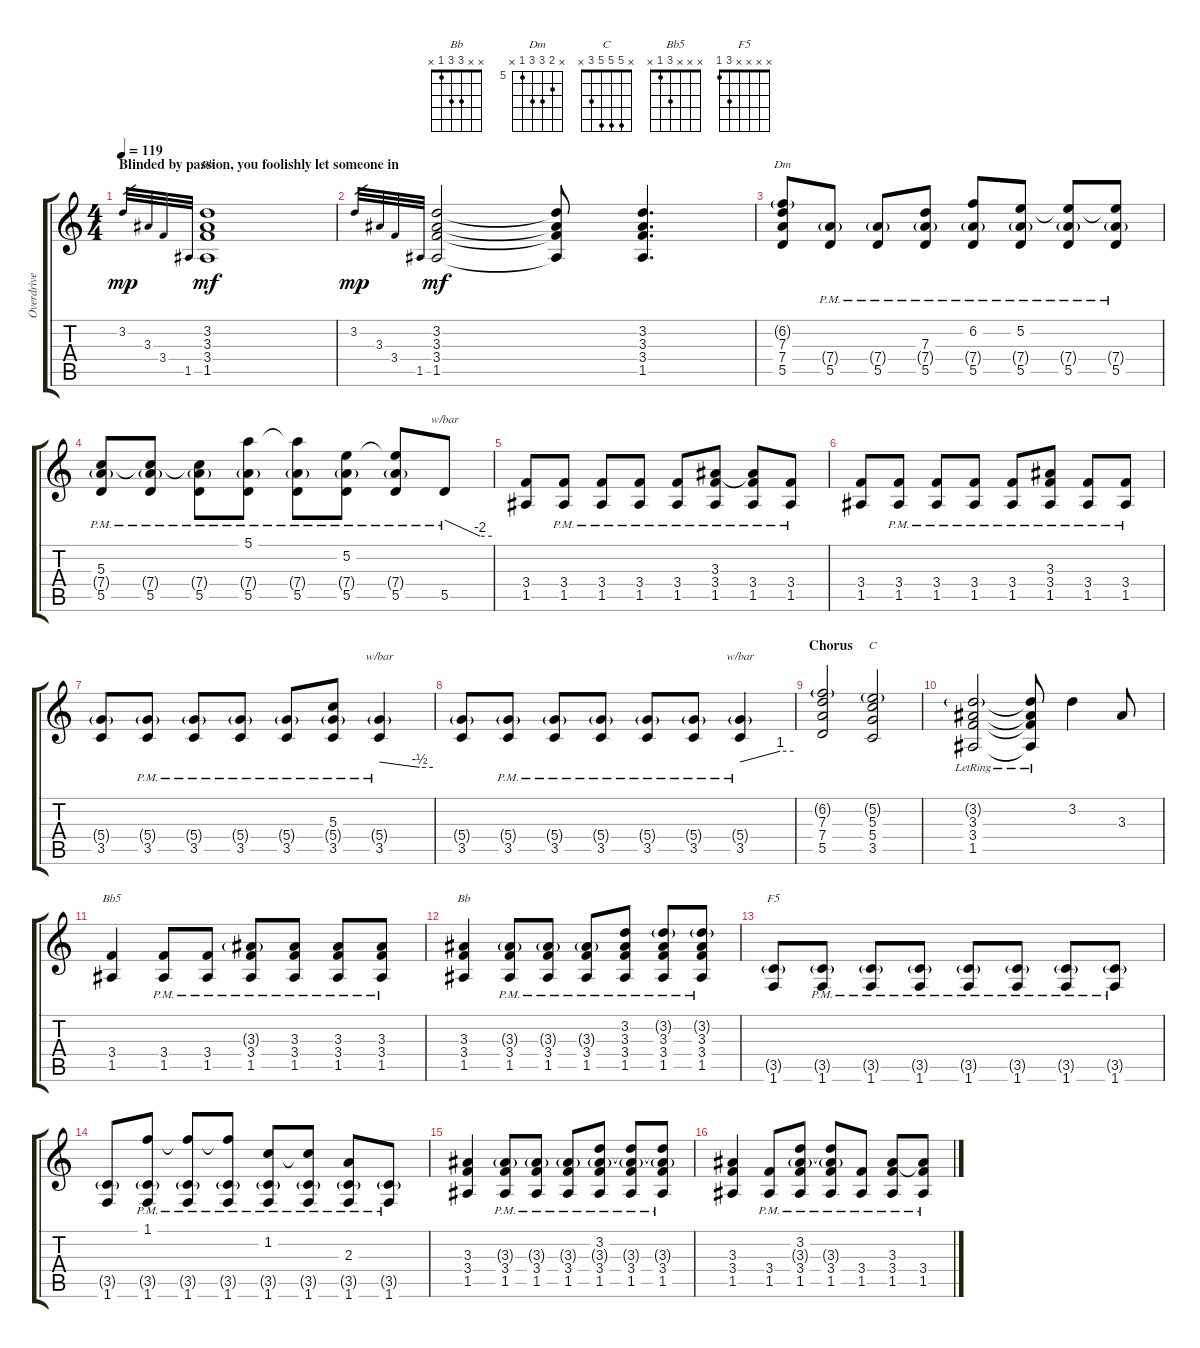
\track ("Overdrive Guitar-R channel" "Overdrive ") {instrument overdrivenguitar}
\staff {score tabs}
\tuning (E4 B3 G3 D3 A2 E2) {hide}
\chord ("Bb" x 3 3 3 1 x)
\chord ("Dm" x 6 7 7 5 x) {firstfret 5}
\chord ("C" x 5 5 5 3 x)
\chord ("Bb5" x x x 3 1 x)
\chord ("Bb" x x 3 3 1 x)
\chord ("F5" x x x x 3 1)
\ts (4 4)
\section ("" "Blinded by passion, you foolishly let someone in")
\tempo 119
\clef g2
\ks c
3.2.32{gr dy mp} 3.3.32{gr} 3.4.32{gr} 1.5.32{gr} (3.2 3.3 3.4 1.5).1{ch "Bb" dy mf} |
3.2.32{gr dy mp} 3.3.32{gr} 3.4.32{gr} 1.5.32{gr} (3.2 3.3 3.4 1.5).2{dy mf} (3.2{t} 3.3{t} 3.4{t} 1.5{t}).8 (3.2 3.3 3.4 1.5).4{d} |
(6.2{g} 7.3 7.4 5.5).8{ch "Dm"} (7.4{g pm} 5.5{pm}).8 (7.4{g pm} 5.5{pm}).8 (7.3{pm} 7.4{g pm} 5.5{pm}).8 (6.2{pm} 7.4{g pm} 5.5{pm}).8 (5.2 7.4{g pm} 5.5{pm}).8 (5.2{t} 7.4{g pm} 5.5{pm}).8 (5.2{t} 7.4{g pm} 5.5{pm}).8 |
(5.3 7.4{g pm} 5.5{pm}).8 (5.3{t} 7.4{g pm} 5.5{pm}).8 (5.3{t} 7.4{g pm} 5.5{pm}).8 (5.1 7.4{g pm} 5.5{pm}).8 (5.1{t} 7.4{g pm} 5.5{pm}).8 (5.2 7.4{g pm} 5.5{pm}).8 (5.2{t} 7.4{g pm} 5.5{pm}).8 5.5{pm}.8{tbe (custom default 0 0 45 -8 60 -8)} |
(3.4 1.5).8 (3.4{pm} 1.5{pm}).8 (3.4{pm} 1.5{pm}).8 (3.4{pm} 1.5{pm}).8 (3.4{pm} 1.5{pm}).8 (3.3 3.4{pm} 1.5{pm}).8 (3.3{t} 3.4{pm} 1.5{pm}).8 (3.4{pm} 1.5{pm}).8 |
(3.4 1.5).8 (3.4{pm} 1.5{pm}).8 (3.4{pm} 1.5{pm}).8 (3.4{pm} 1.5{pm}).8 (3.4{pm} 1.5{pm}).8 (3.3 3.4{pm} 1.5{pm}).8 (3.4{pm} 1.5{pm}).8 (3.4{pm} 1.5{pm}).8 |
(5.4{g} 3.5).8 (5.4{g pm} 3.5{pm}).8 (5.4{g pm} 3.5{pm}).8 (5.4{g pm} 3.5{pm}).8 (5.4{g pm} 3.5{pm}).8 (5.3 5.4{g pm} 3.5{pm}).8 (5.4{g pm} 3.5{pm}).4{tbe (custom default 0 0 45 -2 60 -2)} |
(5.4{g} 3.5).8 (5.4{g pm} 3.5{pm}).8 (5.4{g pm} 3.5{pm}).8 (5.4{g pm} 3.5{pm}).8 (5.4{g pm} 3.5{pm}).8 (5.4{g pm} 3.5{pm}).8 (5.4{g pm} 3.5{pm}).4{tbe (custom default 0 0 45 4 60 4)} |
\section ("" "Chorus")
(6.2{g} 7.3 7.4 5.5).2 (5.2{g} 5.3 5.4 3.5).2{ch "C"} |
(3.2{g lr} 3.3{lr} 3.4{lr} 1.5{lr}).2 (3.2{lr t} 3.3{lr t} 3.4{lr t} 1.5{lr t}).8 3.2.4 3.3.8 |
(3.4 1.5).4{ch "Bb5"} (3.4{pm} 1.5{pm}).8 (3.4{pm} 1.5{pm}).8 (3.3{g} 3.4{pm} 1.5{pm}).8 (3.3 3.4{pm} 1.5{pm}).8 (3.3 3.4{pm} 1.5{pm}).8 (3.3 3.4{pm} 1.5{pm}).8 |
(3.3 3.4 1.5).4{ch "Bb"} (3.3{g} 3.4{pm} 1.5{pm}).8 (3.3{g} 3.4{pm} 1.5{pm}).8 (3.3{g} 3.4{pm} 1.5{pm}).8 (3.2 3.3 3.4{pm} 1.5{pm}).8 (3.2{g} 3.3 3.4{pm} 1.5{pm}).8 (3.2{g} 3.3 3.4{pm} 1.5{pm}).8 |
(3.5{g} 1.6).8{ch "F5"} (3.5{g pm} 1.6{pm}).8 (3.5{g pm} 1.6{pm}).8 (3.5{g pm} 1.6{pm}).8 (3.5{g pm} 1.6{pm}).8 (3.5{g pm} 1.6{pm}).8 (3.5{g pm} 1.6{pm}).8 (3.5{g pm} 1.6{pm}).8 |
(3.5{g} 1.6).8 (1.1 3.5{g pm} 1.6{pm}).8 (1.1{t} 3.5{g pm} 1.6{pm}).8 (1.1{t} 3.5{g pm} 1.6{pm}).8 (1.2 3.5{g pm} 1.6{pm}).8 (1.2{t} 3.5{g pm} 1.6{pm}).8 (2.3 3.5{g pm} 1.6{pm}).8 (3.5{g pm} 1.6{pm}).8 |
(3.3 3.4 1.5).4 (3.3{g} 3.4{pm} 1.5{pm}).8 (3.3{g} 3.4{pm} 1.5{pm}).8 (3.3{g} 3.4{pm} 1.5{pm}).8 (3.2 3.3{g} 3.4{pm} 1.5{pm}).8 (3.2{t} 3.3{g} 3.4{pm} 1.5{pm}).8 (3.2{t} 3.3{g} 3.4{pm} 1.5{pm}).8 |
(3.3 3.4 1.5).4 (3.4 1.5{pm}).8 (3.2 3.3{g} 3.4{pm} 1.5{pm}).8 (3.2{t} 3.3{g} 3.4{pm} 1.5{pm}).8 (3.4 1.5{pm}).8 (3.3 3.4{pm} 1.5{pm}).8 (3.3{t} 3.4{pm} 1.5{pm}).8
